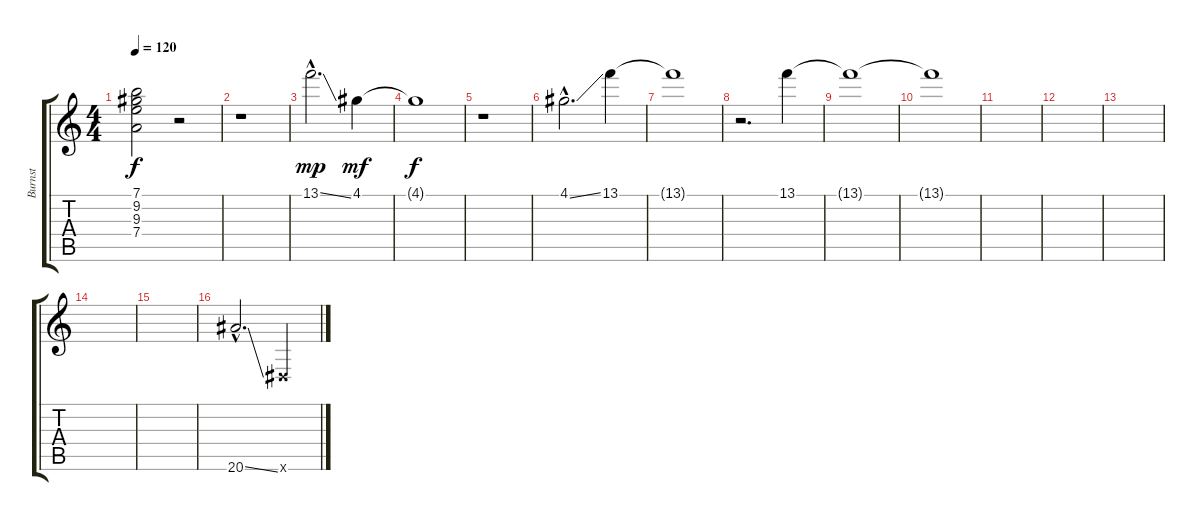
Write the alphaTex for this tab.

\track ("Burnst" "Burnst") {instrument distortionguitar}
\staff {score tabs}
\tuning (E4 B3 G3 D3 A2 D2) {hide}
\ts (4 4)
\tempo 120
\clef g2
\ks c
(7.1{t} 9.2{t} 9.3{t} 7.4{t}).2{dy f} r.2 |
r.1 |
13.1{ss hac}.2{d dy mp} 4.1.4{dy mf} |
4.1{t}.1{dy f} |
r.1 |
4.1{ss hac}.2{d} 13.1.4 |
13.1{t}.1 |
r.2{d} 13.1.4 |
13.1{t}.1 |
13.1{t}.1 |
|
|
|
|
|
20.6{ss hac}.2{d} 1.6{x}.4
